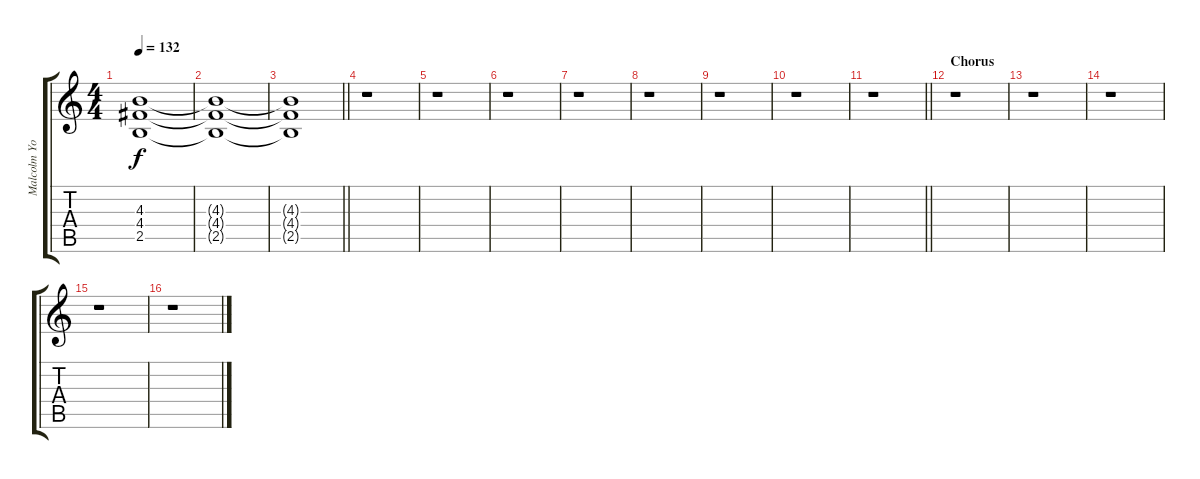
\track ("Malcolm Young" "Malcolm Yo") {instrument overdrivenguitar}
\staff {score tabs}
\tuning (E4 B3 G3 D3 A2 E2) {hide}
\ts (4 4)
\tempo 132
\clef g2
\ks c
(4.3{t} 4.4{t} 2.5{t}).1{dy f} |
(4.3{t} 4.4{t} 2.5{t}).1 |
\barLineRight lightlight
(4.3{t} 4.4{t} 2.5{t}).1 |
r.1 |
r.1 |
r.1 |
r.1 |
r.1 |
r.1 |
r.1 |
\barLineRight lightlight
r.1 |
\section ("" "Chorus")
r.1 |
r.1 |
r.1 |
r.1 |
r.1
